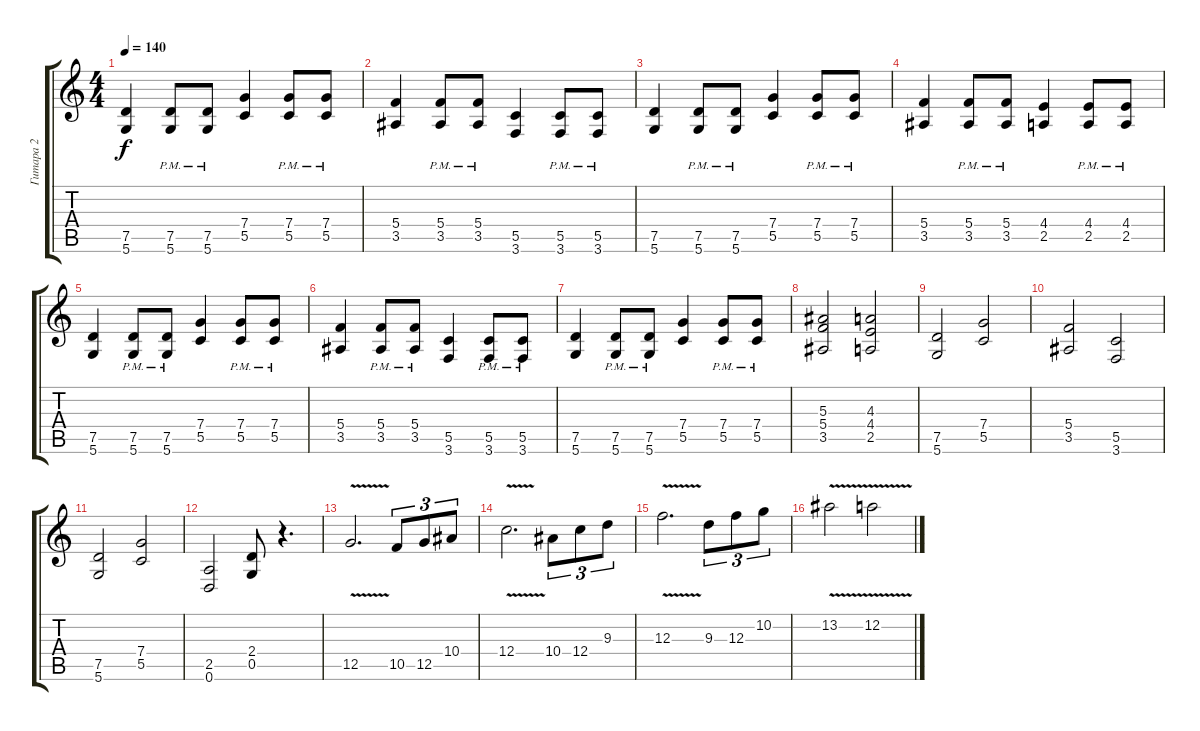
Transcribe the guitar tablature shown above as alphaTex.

\track ("Гитара 2" "Гитара 2") {instrument overdrivenguitar}
\staff {score tabs}
\tuning (D4 A3 F3 C3 G2 D2) {hide}
\ts (4 4)
\tempo 140
\clef g2
\ks c
(7.5 5.6).4{dy f} (7.5{pm} 5.6{pm}).8 (7.5{pm} 5.6{pm}).8 (7.4 5.5).4 (7.4{pm} 5.5{pm}).8 (7.4{pm} 5.5{pm}).8 |
(5.4 3.5).4 (5.4{pm} 3.5{pm}).8 (5.4{pm} 3.5{pm}).8 (5.5 3.6).4 (5.5{pm} 3.6{pm}).8 (5.5{pm} 3.6{pm}).8 |
(7.5 5.6).4 (7.5{pm} 5.6{pm}).8 (7.5{pm} 5.6{pm}).8 (7.4 5.5).4 (7.4{pm} 5.5{pm}).8 (7.4{pm} 5.5{pm}).8 |
(5.4 3.5).4 (5.4{pm} 3.5{pm}).8 (5.4{pm} 3.5{pm}).8 (4.4 2.5).4 (4.4{pm} 2.5{pm}).8 (4.4{pm} 2.5{pm}).8 |
(7.5 5.6).4 (7.5{pm} 5.6{pm}).8 (7.5{pm} 5.6{pm}).8 (7.4 5.5).4 (7.4{pm} 5.5{pm}).8 (7.4{pm} 5.5{pm}).8 |
(5.4 3.5).4 (5.4{pm} 3.5{pm}).8 (5.4{pm} 3.5{pm}).8 (5.5 3.6).4 (5.5{pm} 3.6{pm}).8 (5.5{pm} 3.6{pm}).8 |
(7.5 5.6).4 (7.5{pm} 5.6{pm}).8 (7.5{pm} 5.6{pm}).8 (7.4 5.5).4 (7.4{pm} 5.5{pm}).8 (7.4{pm} 5.5{pm}).8 |
(5.3 5.4 3.5).2 (4.3 4.4 2.5).2 |
(7.5 5.6).2 (7.4 5.5).2 |
(5.4 3.5).2 (5.5 3.6).2 |
(7.5 5.6).2 (7.4 5.5).2 |
(2.5 0.6).2 (2.4 0.5).8 r.4{d} |
12.5{v}.2{d} 10.5.8{tu (3 2)} 12.5.8{tu (3 2)} 10.4.8{tu (3 2)} |
12.4{v}.2{d} 10.4.8{tu (3 2)} 12.4.8{tu (3 2)} 9.3.8{tu (3 2)} |
12.3{v}.2{d} 9.3.8{tu (3 2)} 12.3.8{tu (3 2)} 10.2.8{tu (3 2)} |
13.2{v}.2 12.2{v}.2
